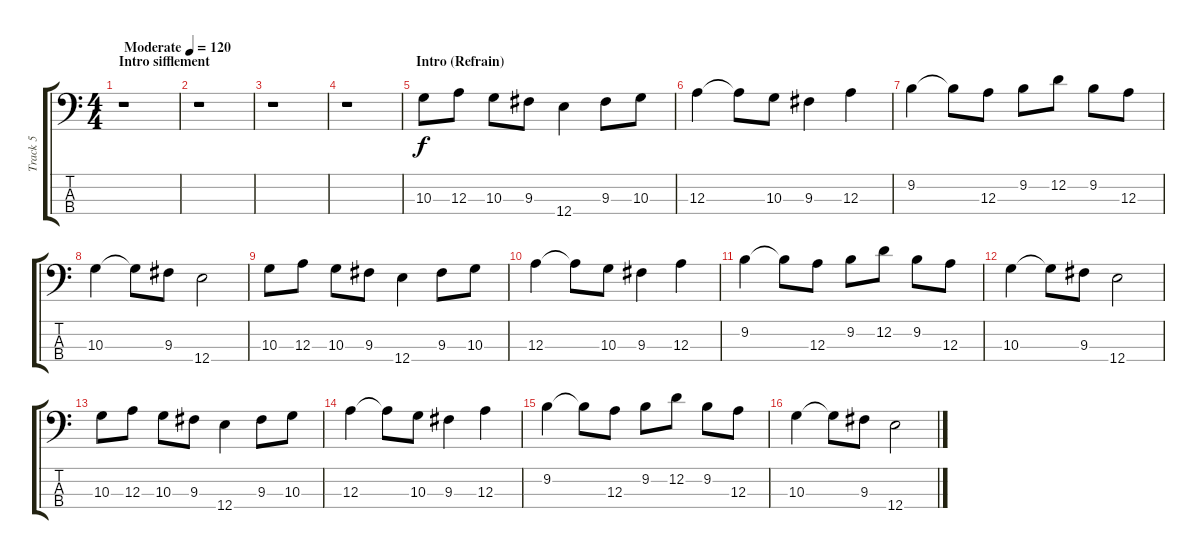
\track ("Track 5" "Track 5") {instrument electricbassfinger}
\staff {score tabs}
\tuning (G2 D2 A1 E1) {hide}
\ts (4 4)
\section ("" "Intro sifflement")
\tempo (120 "Moderate")
\clef f4
\ks c
r.1{dy f instrument electricbassfinger} |
r.1 |
r.1 |
r.1 |
\section ("" "Intro (Refrain)")
10.3.8 12.3.8 10.3.8 9.3.8 12.4.4 9.3.8 10.3.8 |
12.3.4 12.3{t}.8 10.3.8 9.3.4 12.3.4 |
9.2.4 9.2{t}.8 12.3.8 9.2.8 12.2.8 9.2.8 12.3.8 |
10.3.4 10.3{t}.8 9.3.8 12.4.2 |
10.3.8 12.3.8 10.3.8 9.3.8 12.4.4 9.3.8 10.3.8 |
12.3.4 12.3{t}.8 10.3.8 9.3.4 12.3.4 |
9.2.4 9.2{t}.8 12.3.8 9.2.8 12.2.8 9.2.8 12.3.8 |
10.3.4 10.3{t}.8 9.3.8 12.4.2 |
10.3.8 12.3.8 10.3.8 9.3.8 12.4.4 9.3.8 10.3.8 |
12.3.4 12.3{t}.8 10.3.8 9.3.4 12.3.4 |
9.2.4 9.2{t}.8 12.3.8 9.2.8 12.2.8 9.2.8 12.3.8 |
10.3.4 10.3{t}.8 9.3.8 12.4.2
